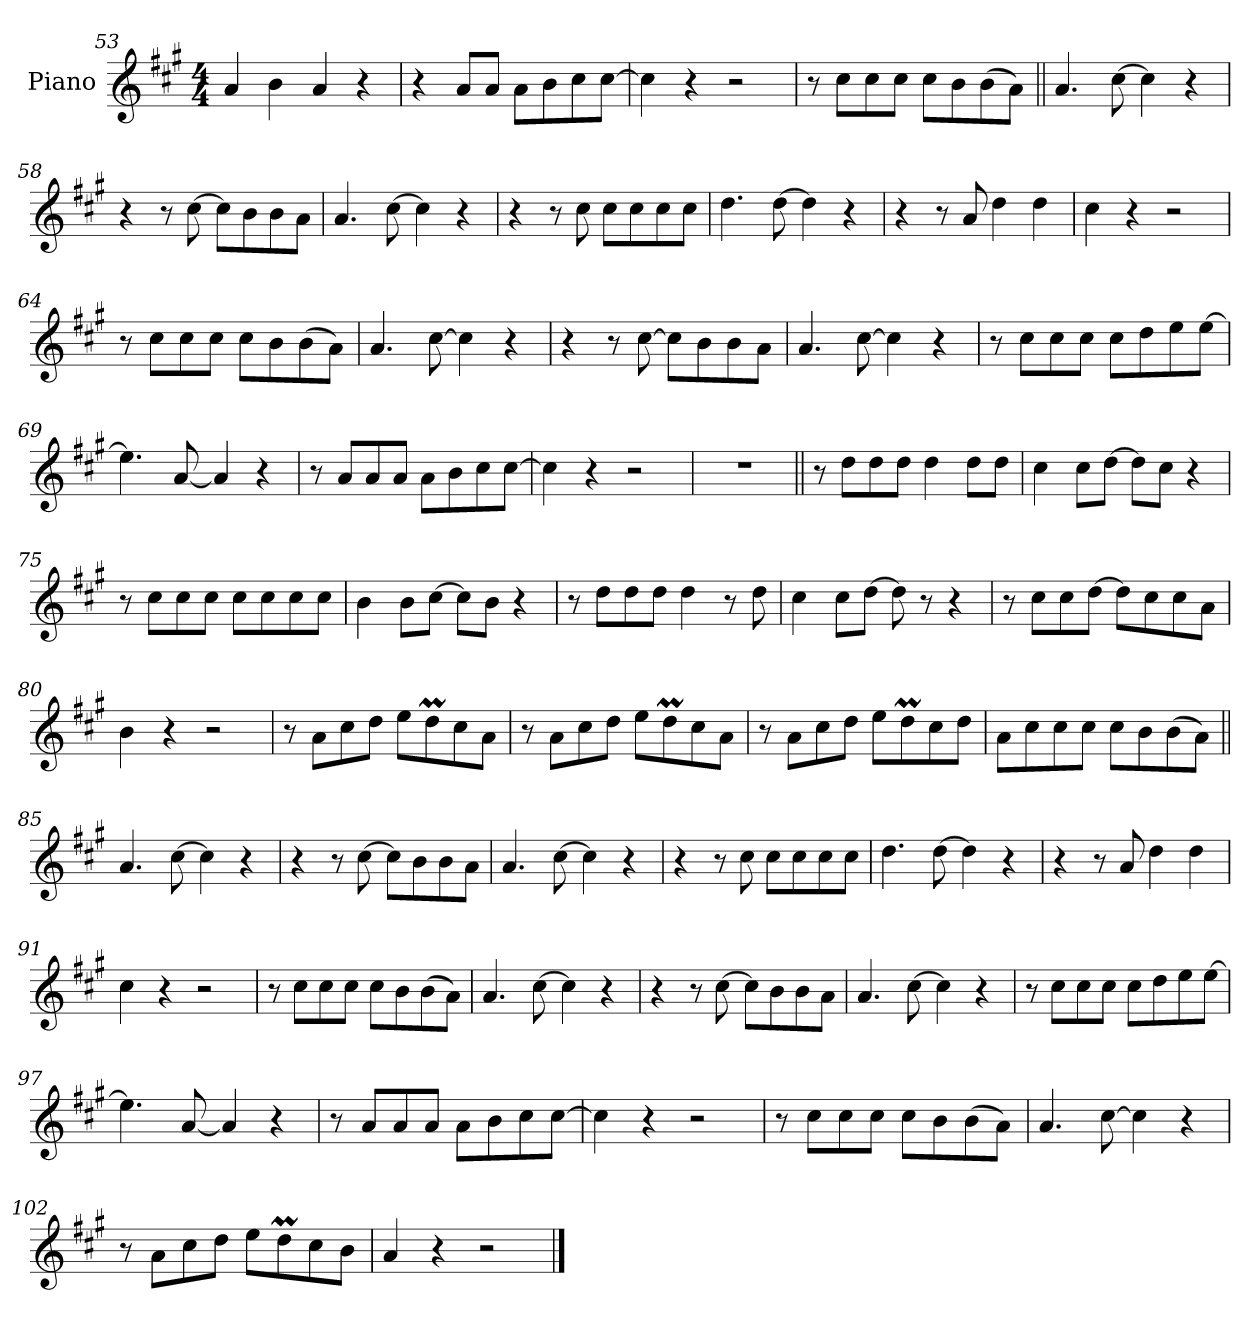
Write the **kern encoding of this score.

**kern
*part1
*staff1
*I"Piano
*I'Pno.
*clefG2
*k[f#c#g#]
*M4/4
=53
4a
4b
4a
4r
=54
4r
8aL
8aJ
8aL
8b
8cc#
[8cc#J
=55
4cc#]
4r
2r
=56
8r
8cc#L
8cc#
8cc#J
8cc#L
8b
(>8b
8aJ)
=57||
4.a
[8cc#
4cc#]
4r
=58
4r
8r
[8cc#
8cc#L]
8b
8b
8aJ
=59
4.a
[8cc#
4cc#]
4r
=60
4r
8r
8cc#
8cc#L
8cc#
8cc#
8cc#J
=61
4.dd
[8dd
4dd]
4r
=62
4r
8r
8a
4dd
4dd
=63
4cc#
4r
2r
=64
8r
8cc#L
8cc#
8cc#J
8cc#L
8b
(>8b
8aJ)
=65
4.a
[8cc#
4cc#]
4r
=66
4r
8r
[8cc#
8cc#L]
8b
8b
8aJ
=67
4.a
[8cc#
4cc#]
4r
=68
8r
8cc#L
8cc#
8cc#J
8cc#L
8dd
8ee
[8eeJ
=69
4.ee]
[8a
4a]
4r
=70
8r
8aL
8a
8aJ
8aL
8b
8cc#
[8cc#J
=71
4cc#]
4r
2r
=72
1r
=73||
8r
8ddL
8dd
8ddJ
4dd
8ddL
8ddJ
=74
4cc#
8cc#L
[8ddJ
8ddL]
8cc#J
4r
=75
8r
8cc#L
8cc#
8cc#J
8cc#L
8cc#
8cc#
8cc#J
=76
4b
8bL
[8cc#J
8cc#L]
8bJ
4r
=77
8r
8ddL
8dd
8ddJ
4dd
8r
8dd
=78
4cc#
8cc#L
[8ddJ
8dd]
8r
4r
=79
8r
8cc#L
8cc#
[8ddJ
8ddL]
8cc#
8cc#
8aJ
=80
4b
4r
2r
=81
8r
8a!L
8cc#!
8dd!J
8ee!L
8ddM!
8cc#!
8a!J
=82
8r
8a!L
8cc#!
8dd!J
8ee!L
8ddM!
8cc#!
8a!J
=83
8r
8a!L
8cc#!
8dd!J
8ee!L
8ddM!
8cc#!
8dd!J
=84
8a!L
8cc#
8cc#
8cc#J
8cc#L
8b
(>8b
8aJ)
=85||
4.a
[8cc#
4cc#]
4r
=86
4r
8r
[8cc#
8cc#L]
8b
8b
8aJ
=87
4.a
[8cc#
4cc#]
4r
=88
4r
8r
8cc#
8cc#L
8cc#
8cc#
8cc#J
=89
4.dd
[8dd
4dd]
4r
=90
4r
8r
8a
4dd
4dd
=91
4cc#
4r
2r
=92
8r
8cc#L
8cc#
8cc#J
8cc#L
8b
(>8b
8aJ)
=93
4.a
[8cc#
4cc#]
4r
=94
4r
8r
[8cc#
8cc#L]
8b
8b
8aJ
=95
4.a
[8cc#
4cc#]
4r
=96
8r
8cc#L
8cc#
8cc#J
8cc#L
8dd
8ee
[8eeJ
=97
4.ee]
[8a
4a]
4r
=98
8r
8aL
8a
8aJ
8aL
8b
8cc#
[8cc#J
=99
4cc#]
4r
2r
=100
8r
8cc#L
8cc#
8cc#J
8cc#L
8b
(>8b
8aJ)
=101
4.a
[8cc#
4cc#]
4r
=102
8r
8a!L
8cc#!
8dd!J
8ee!L
8ddM!
8cc#!
8b!J
=103
4a!
4r
2r
==
*-
